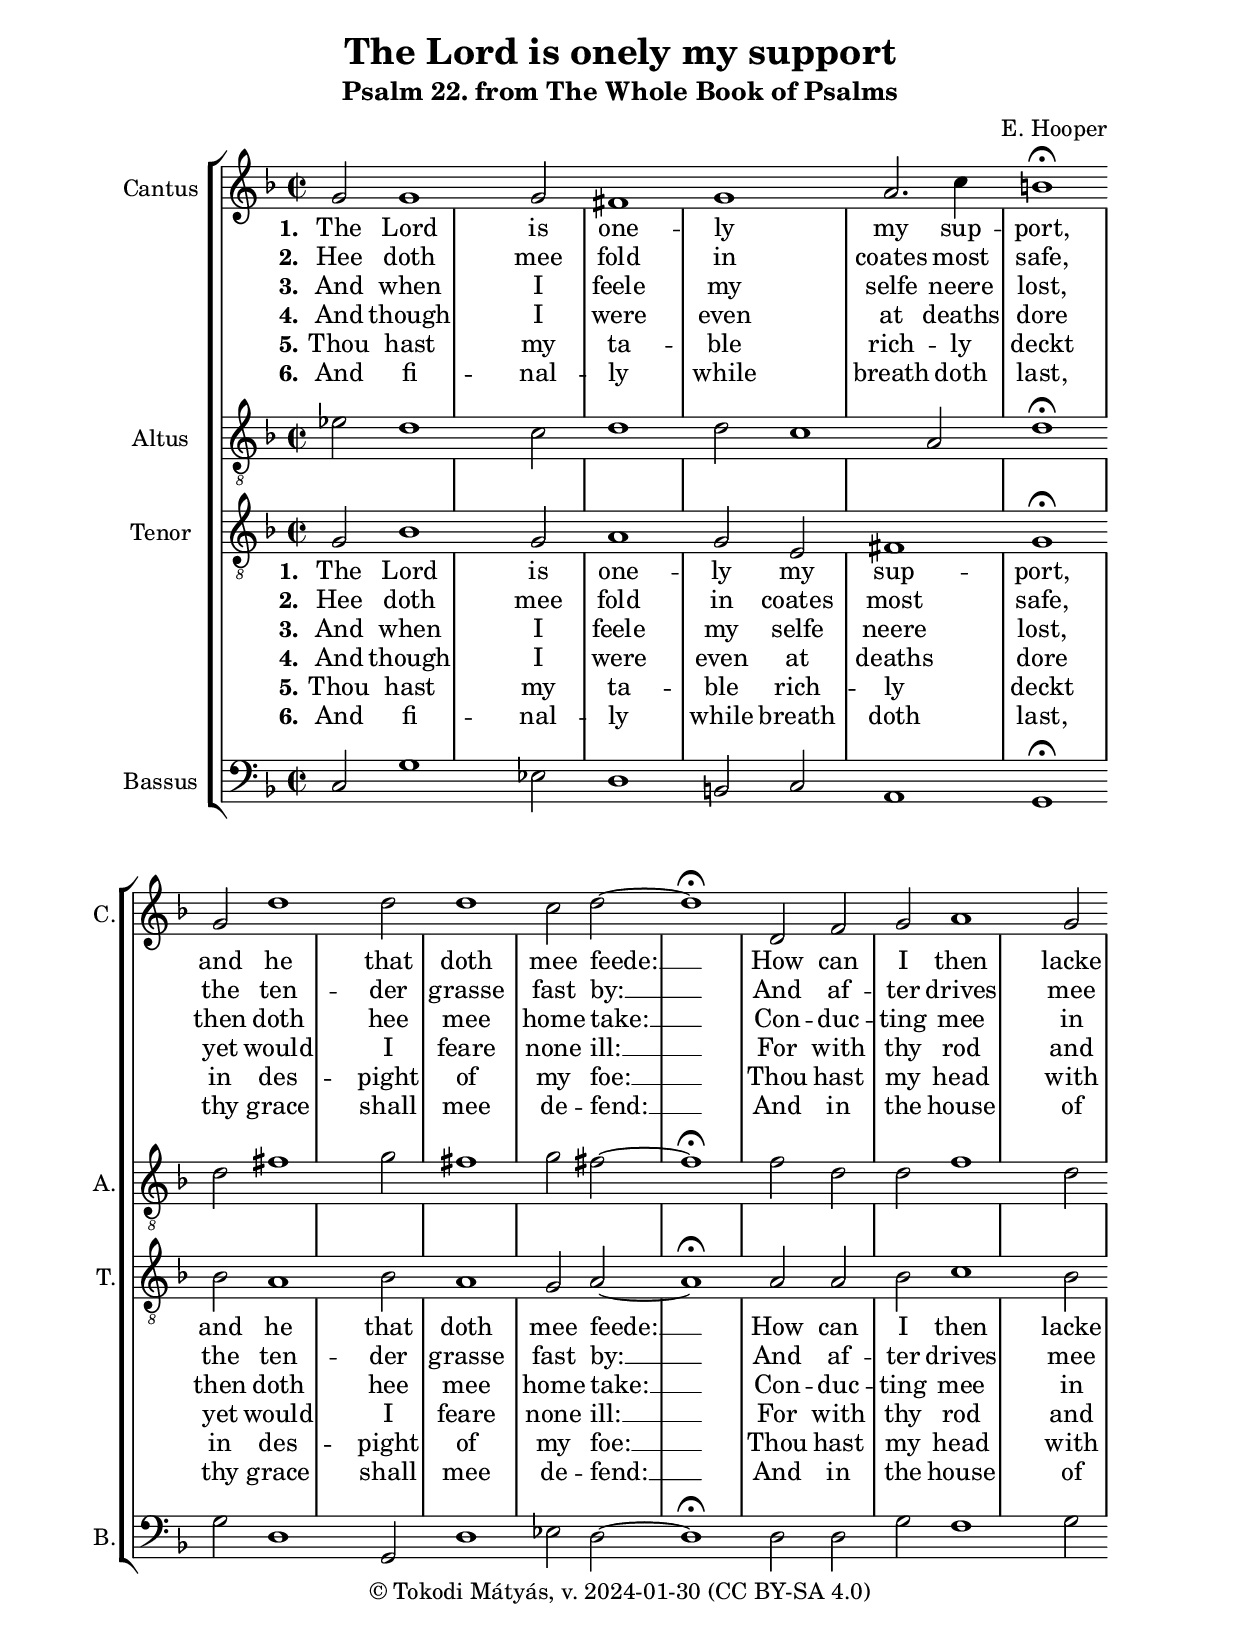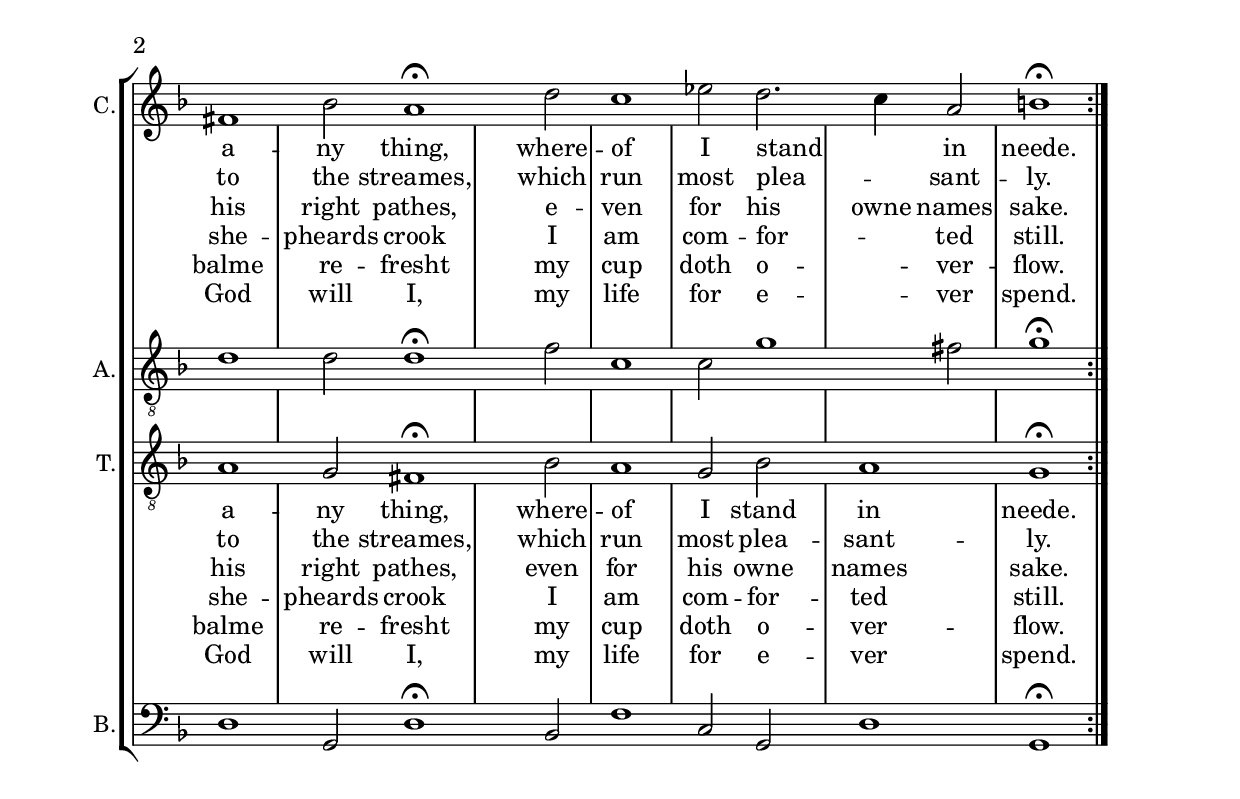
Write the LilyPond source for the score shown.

\version "2.22.2"

\pointAndClickOff

\paper {
	top-margin = 15\mm
	bottom-margin = 15\mm
	left-margin = 22.5\mm
	line-width = 165\mm
	%indent = 0\mm
}

\header {
  title = "The Lord is onely my support"
  subtitle = "Psalm 22. from The Whole Book of Psalms"
  composer = "E. Hooper"

  pdfauthor = "Tokodi Mátyás"
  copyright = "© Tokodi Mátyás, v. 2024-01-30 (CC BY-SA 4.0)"
  %tagline = ##t
}

cantusLyricsOne = \lyricmode {
  \set stanza = #"1."
  The Lord is one -- ly my sup -- port,
  and he that doth mee feede: __
  How can I then lacke a -- ny thing,
  where -- of I stand _ __ in neede.
}

allLyricsOne = \lyricmode {
  \set stanza = #"1."
  The Lord is one -- ly my sup -- port,
  and he that doth mee feede: __
  How can I then lacke a -- ny thing,
  where -- of I stand in neede.
}

cantusLyricsTwo = \lyricmode {
  \set stanza = #"2."
  Hee doth mee fold in coates most safe,
  the ten -- der grasse fast by: __
  And af -- ter drives mee to the streames,
  which run most plea -- _ sant -- ly.
}

allLyricsTwo = \lyricmode {
  \set stanza = #"2."
  Hee doth mee fold in coates most safe,
  the ten -- der grasse fast by: __
  And af -- ter drives mee to the streames,
  which run most plea -- sant -- ly.
}

cantusLyricsThree = \lyricmode {
  \set stanza = #"3."
  And when I feele my selfe neere lost,
  then doth hee mee home take: __
  Con -- duc -- ting mee in his right pathes,
  e -- ven for his owne names sake.
}

allLyricsThree = \lyricmode {
  \set stanza = #"3."
  And when I feele my selfe neere lost,
  then doth hee mee home take: __
  Con -- duc -- ting mee in his right pathes,
  even for his owne names sake.
}

cantusLyricsFour = \lyricmode {
  \set stanza = #"4."
  And though I were even at deaths dore
  yet would I feare none ill: __
  For with thy rod and she -- pheards crook
  I am com -- for -- _ ted still.
}

allLyricsFour = \lyricmode {
  \set stanza = #"4."
  And though I were even at deaths dore
  yet would I feare none ill: __
  For with thy rod and she -- pheards crook
  I am com -- for -- ted still.
}

cantusLyricsFive = \lyricmode {
  \set stanza = #"5."
  Thou hast my ta -- ble rich -- ly deckt
  in des -- pight of my foe: __
  Thou hast my head with balme re -- fresht
  my cup doth o -- _ ver -- flow.
}

allLyricsFive = \lyricmode {
  \set stanza = #"5."
  Thou hast my ta -- ble rich -- ly deckt
  in des -- pight of my foe: __
  Thou hast my head with balme re -- fresht
  my cup doth o -- ver -- flow.
}

cantusLyricsSix = \lyricmode {
  \set stanza = #"6."
  And fi -- nal -- ly while breath doth last,
  thy grace shall mee de -- fend: __
  And in the house of God will I,
  my life for e -- _ ver spend.
}

allLyricsSix = \lyricmode {
  \set stanza = #"6."
  And fi -- nal -- ly while breath doth last,
  thy grace shall mee de -- fend: __
  And in the house of God will I,
  my life for e -- ver spend.
}


cantus = \relative c'' {
  \set Staff.midiInstrument = #"trumpet"
  %\hide BarLine
  \override Staff.BarLine.transparent = ##t
  g2 g1 g2 fis1 g a2. c4 b1\fermata \break
  g2 d'1 d2 d1 c2 d2~ d1\fermata
  d,2 f g a1 g2 fis1 bes2 a1\fermata
  d2 c1 es2 d2. c4 a2 b1\fermata
  \override Staff.BarLine.transparent = ##f
  \bar ":|."
}

altus = \relative c' {
  \set Staff.midiInstrument = #"trumpet"
  \override Staff.BarLine.transparent = ##t
  es2 d1 c2 d1 d2 c1 a2 d1\fermata
  d2 fis1 g2 fis1 g2 fis2~ fis1\fermata
  f2 d d f1 d2 d1 d2 d1\fermata
  f2 c1 c2 g'1 fis2 g1\fermata
  \override Staff.BarLine.transparent = ##f
}

tenor = \relative c' {
  \set Staff.midiInstrument = #"trombone"
  \override Staff.BarLine.transparent = ##t
  g2 bes1 g2 a1 g2 e fis1 g\fermata
  bes2 a1 bes2 a1 g2 a2~ a1\fermata
  a2 a bes c1 bes2 a1 g2 fis1\fermata
  bes2 a1 g2 bes a1 g\fermata
  \override Staff.BarLine.transparent = ##f
}

bassus = \relative c {
  \set Staff.midiInstrument = #"trombone"
  \override Staff.BarLine.transparent = ##t
  c2 g'1 es2 d1 b2 c a1 g\fermata
  g'2 d1 g,2 d'1 es2 d2~ d1\fermata
  d2 d g f1 g2 d1 g,2 d'1\fermata
  bes2 f'1 c2 g d'1 g,\fermata
  \override Staff.BarLine.transparent = ##f
}


\score {
  \new StaffGroup = choirStaff <<
    \new Staff {
      \set Staff.instrumentName = #"Cantus"
      \set Staff.shortInstrumentName = #"C."
      \clef "treble"
      \new Voice = "cantus" { \time 2/2 \key f \major \cantus}
    }
    \new Lyrics {
      \lyricsto cantus {\cantusLyricsOne}
    }
    \new Lyrics {
      \lyricsto cantus {\cantusLyricsTwo}
    }
    \new Lyrics {
      \lyricsto cantus {\cantusLyricsThree}
    }
    \new Lyrics {
      \lyricsto cantus {\cantusLyricsFour}
    }
    \new Lyrics {
      \lyricsto cantus {\cantusLyricsFive}
    }
    \new Lyrics {
      \lyricsto cantus {\cantusLyricsSix}
    }
    \new Staff {
      \set Staff.instrumentName = #"Altus"
      \set Staff.shortInstrumentName = #"A."
      \clef "G_8"
      \new Voice = "altus" { \time 2/2 \key f \major \altus}
    }
    \new Staff {
      \set Staff.instrumentName = #"Tenor"
      \set Staff.shortInstrumentName = #"T."
      \clef "G_8"
      \new Voice = "tenor" { \time 2/2 \key f \major \tenor}
    }
    \new Lyrics {
      \lyricsto tenor {\allLyricsOne}
    }
    \new Lyrics {
      \lyricsto tenor {\allLyricsTwo}
    }
    \new Lyrics {
      \lyricsto tenor {\allLyricsThree}
    }
    \new Lyrics {
      \lyricsto tenor {\allLyricsFour}
    }
    \new Lyrics {
      \lyricsto tenor {\allLyricsFive}
    }
    \new Lyrics {
      \lyricsto tenor {\allLyricsSix}
    }
    \new Staff {
      \set Staff.instrumentName = #"Bassus"
      \set Staff.shortInstrumentName = #"B."
      \clef "bass"
      \new Voice = "bassus" { \time 2/2 \key f \major \bassus}
    }
  >>

\layout {
  \context {
    \Score
    \remove "Bar_number_engraver"
  }
}
\midi {
  \context {
    \Score tempoWholesPerMinute = #(ly:make-moment 80 2)
  }
}
}
